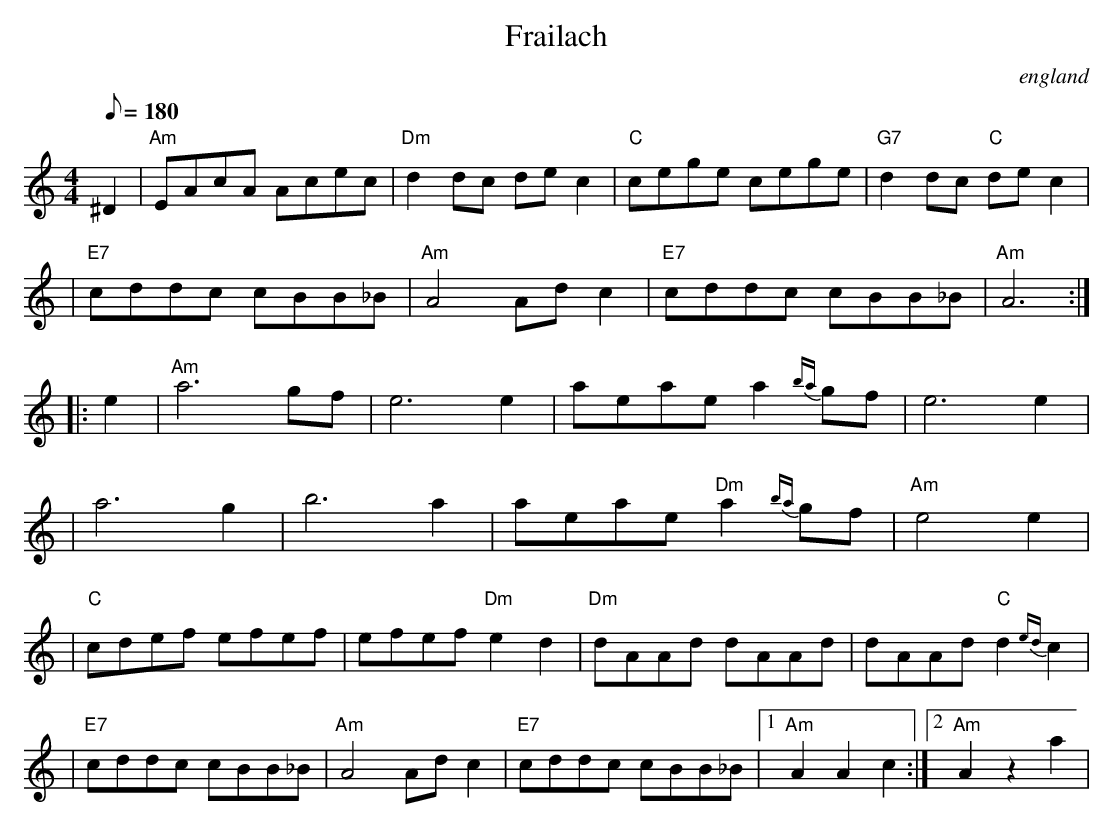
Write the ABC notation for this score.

X:1
T:Frailach
O:england
M:4/4
L:1/8
Q:180
K:Am
^D2|"Am"EAcA Acec|"Dm"d2dc dec2|"C"cege cege|"G7"d2dc "C"dec2|
|"E7"cddc cBB_B|"Am"A4 Adc2|"E7"cddc cBB_B|"Am"A6:|
|:e2 |"Am"a6 gf|e6 e2|aeae a2{ba}gf|e6 e2|
|a6 g2|b6 a2|aeae "Dm"a2{ba}gf|"Am"e4 e2|
|"C"cdef efef|efef "Dm"e2d2|"Dm"dAAd dAAd|dAAd "C"d2{ed}c2|
|"E7"cddc cBB_B|"Am"A4 Adc2|"E7"cddc cBB_B|1 "Am"A2A2 c2:|2 "Am"A2z2 a2|
||
